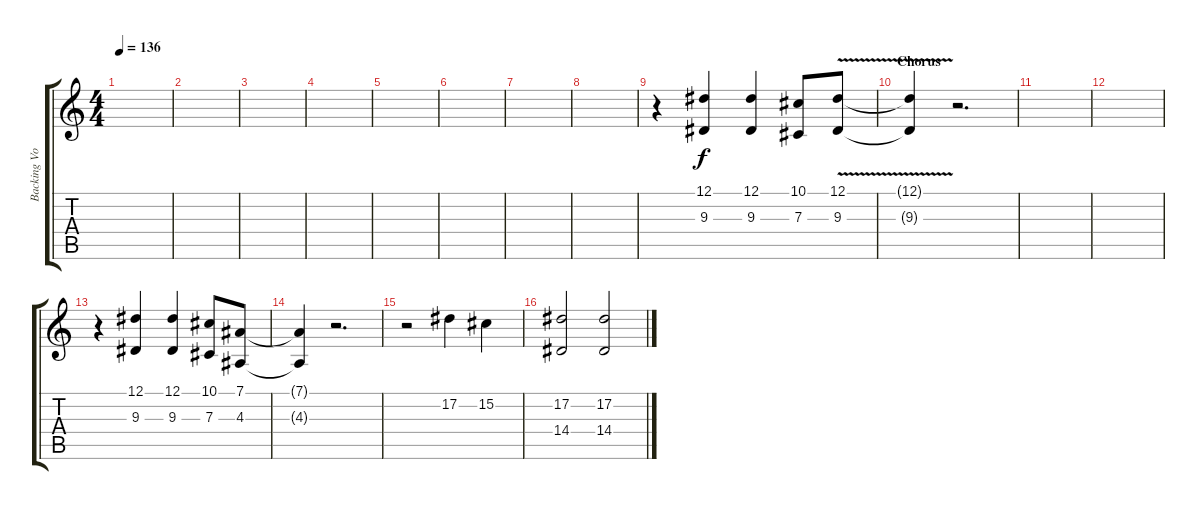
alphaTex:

\track ("Backing Vocals" "Backing Vo") {instrument lead2sawtooth}
\staff {score tabs}
\tuning (Eb4 Bb3 Gb3 Db3 Ab2 Eb2) {hide}
\ts (4 4)
\tempo 136
\clef g2
\ks c
|
|
|
|
|
|
|
|
r.4 (12.1 9.3).4 (12.1 9.3).4 (10.1 7.3).8 (12.1 9.3{v}).8 |
\section ("" "Chorus")
(12.1{t} 9.3{t}).4 r.2{d} |
|
|
r.4 (12.1 9.3).4 (12.1 9.3).4 (10.1 7.3).8 (7.1 4.3).8 |
(7.1{t} 4.3{t}).4 r.2{d} |
r.2 17.2.4 15.2.4 |
(17.2 14.4).2 (17.2 14.4).2
